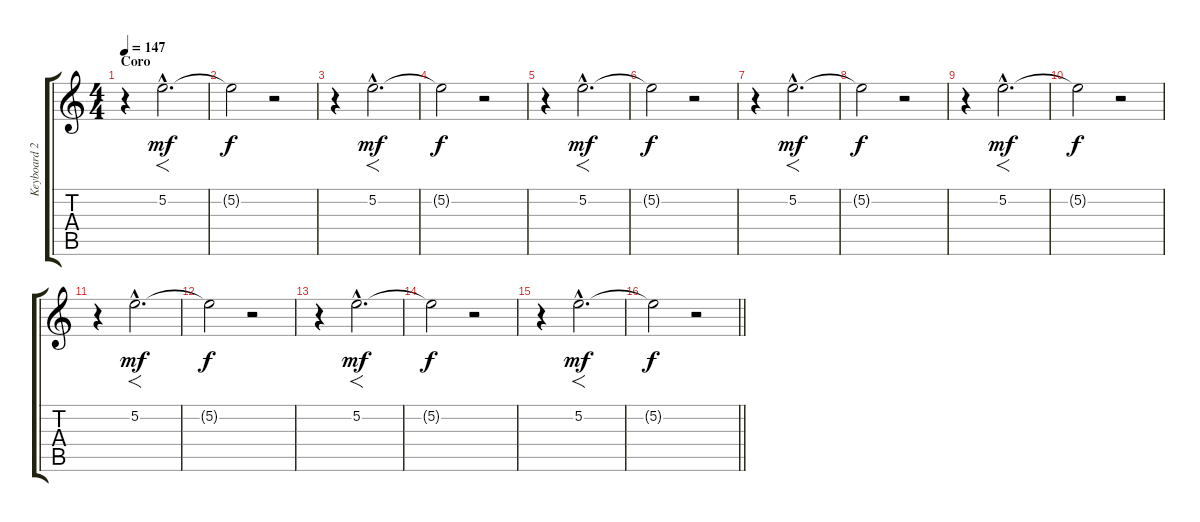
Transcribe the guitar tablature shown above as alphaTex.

\track ("Keyboard 2" "Keyboard 2") {instrument pad4choir}
\staff {score tabs}
\tuning (E5 B4 G4 D4 A3 E3) {hide}
\ts (4 4)
\section ("" "Coro")
\tempo 147
\clef g2
\ks c
r.4{dy f volume 11} 5.2{hac}.2{f d dy mf} |
5.2{t}.2{dy f} r.2 |
r.4 5.2{hac}.2{f d dy mf} |
5.2{t}.2{dy f} r.2 |
r.4 5.2{hac}.2{f d dy mf} |
5.2{t}.2{dy f} r.2 |
r.4 5.2{hac}.2{f d dy mf} |
5.2{t}.2{dy f} r.2 |
r.4 5.2{hac}.2{f d dy mf} |
5.2{t}.2{dy f} r.2 |
r.4 5.2{hac}.2{f d dy mf} |
5.2{t}.2{dy f} r.2 |
r.4 5.2{hac}.2{f d dy mf} |
5.2{t}.2{dy f} r.2 |
r.4 5.2{hac}.2{f d dy mf} |
\barLineRight lightlight
5.2{t}.2{dy f} r.2
